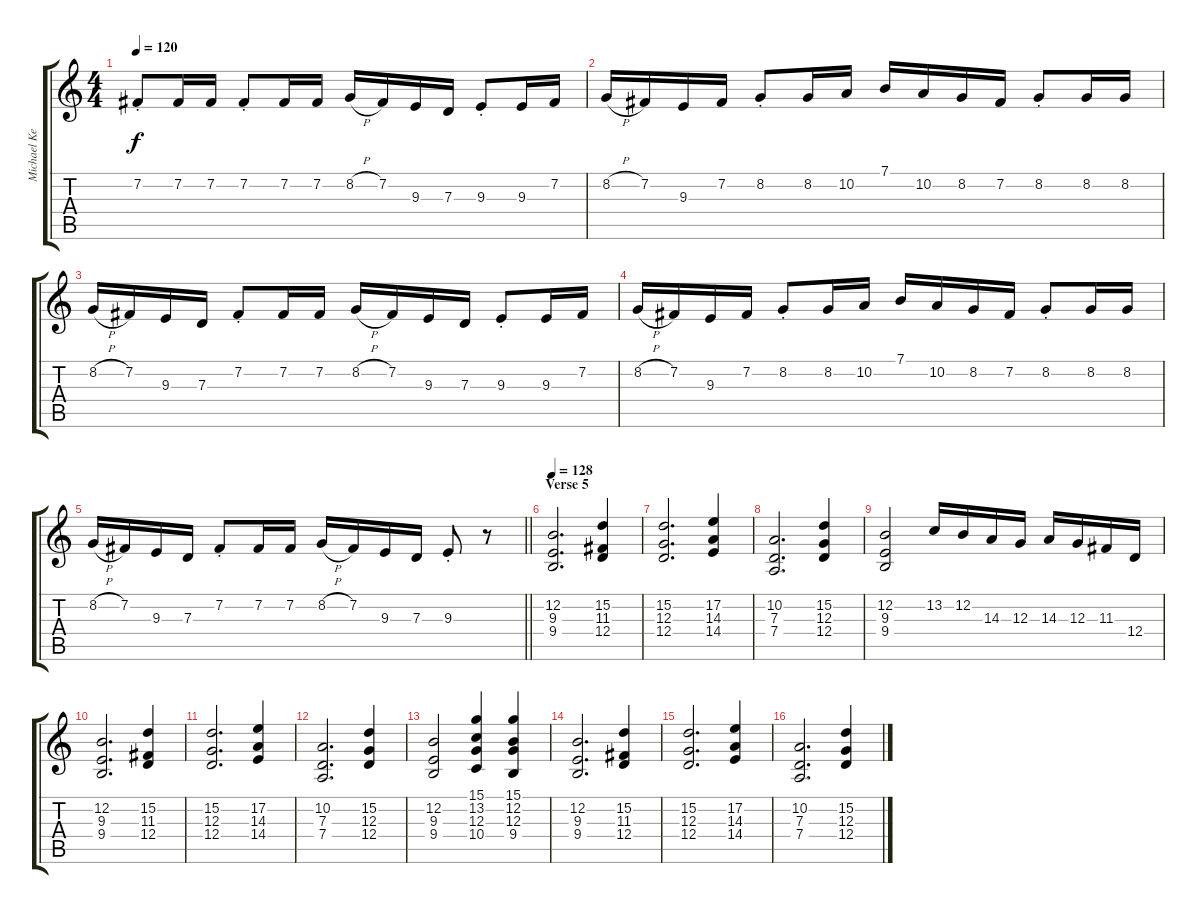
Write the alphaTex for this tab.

\track ("Michael Kenny" "Michael Ke") {instrument stringensemble1}
\staff {score tabs}
\tuning (E4 B3 G3 D3 A2 E2) {hide}
\ts (4 4)
\tempo 120
\clef g2
\ks c
7.2{st}.8{dy f} 7.2.16 7.2.16 7.2{st}.8 7.2.16 7.2.16 8.2{h}.16 7.2.16 9.3.16 7.3.16 9.3{st}.8 9.3.16 7.2.16 |
8.2{h}.16 7.2.16 9.3.16 7.2.16 8.2{st}.8 8.2.16 10.2.16 7.1.16 10.2.16 8.2.16 7.2.16 8.2{st}.8 8.2.16 8.2.16 |
8.2{h}.16 7.2.16 9.3.16 7.3.16 7.2{st}.8 7.2.16 7.2.16 8.2{h}.16 7.2.16 9.3.16 7.3.16 9.3{st}.8 9.3.16 7.2.16 |
8.2{h}.16 7.2.16 9.3.16 7.2.16 8.2{st}.8 8.2.16 10.2.16 7.1.16 10.2.16 8.2.16 7.2.16 8.2{st}.8 8.2.16 8.2.16 |
\barLineRight lightlight
8.2{h}.16 7.2.16 9.3.16 7.3.16 7.2{st}.8 7.2.16 7.2.16 8.2{h}.16 7.2.16 9.3.16 7.3.16 9.3{st}.8 r.8 |
\section ("" "Verse 5")
\tempo 128
(12.2 9.3 9.4).2{d} (15.2 11.3 12.4).4 |
(15.2 12.3 12.4).2{d} (17.2 14.3 14.4).4 |
(10.2 7.3 7.4).2{d} (15.2 12.3 12.4).4 |
(12.2 9.3 9.4).2 13.2.16 12.2.16 14.3.16 12.3.16 14.3.16 12.3.16 11.3.16 12.4.16 |
(12.2 9.3 9.4).2{d} (15.2 11.3 12.4).4 |
(15.2 12.3 12.4).2{d} (17.2 14.3 14.4).4 |
(10.2 7.3 7.4).2{d} (15.2 12.3 12.4).4 |
(12.2 9.3 9.4).2 (15.1 13.2 12.3 10.4).4 (15.1 12.2 12.3 9.4).4 |
(12.2 9.3 9.4).2{d} (15.2 11.3 12.4).4 |
(15.2 12.3 12.4).2{d} (17.2 14.3 14.4).4 |
(10.2 7.3 7.4).2{d} (15.2 12.3 12.4).4
